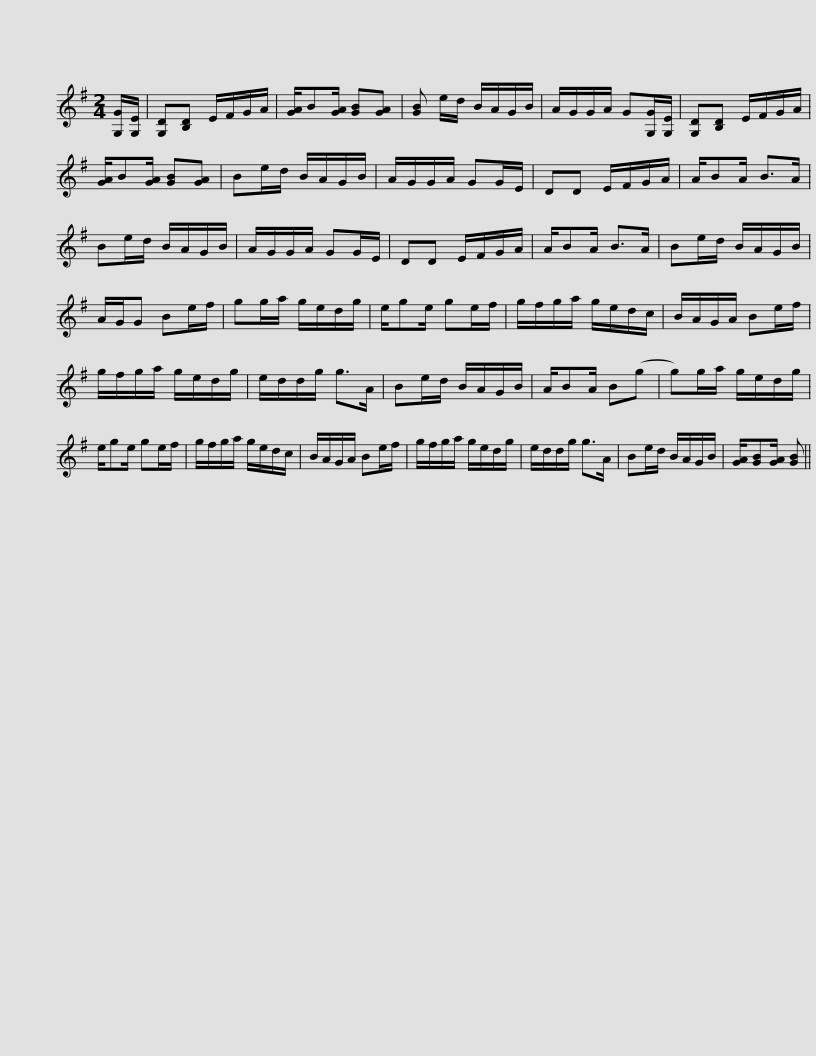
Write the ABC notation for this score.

X:1
L:1/8
M:2/4
I:linebreak $
K:G
V:1 treble
V:1
 [G,G]/[G,E]/ | [G,D][B,D] E/F/G/A/ | [GA]/B[GA]/ [GB][GA] | [GB] e/d/ B/A/G/B/ | A/G/G/A/ G[G,G]/[G,E]/ | %5
 [G,D][B,D] E/F/G/A/ | [GA]/B[GA]/ [GB][GA] |$ Be/d/ B/A/G/B/ | A/G/G/A/ GG/E/ | DD E/F/G/A/ | %10
 A/BA/ B>A | Be/d/ B/A/G/B/ | A/G/G/A/ GG/E/ | DD E/F/G/A/ |$ A/BA/ B>A | %15
 Be/d/ B/A/G/B/ | A/G/G Be/f/ | gg/a/ g/e/d/g/ | e/ge/ ge/f/ | g/f/g/a/ g/e/d/c/ | %20
 B/A/G/A/ Be/f/ |$ g/f/g/a/ g/e/d/g/ | e/d/d/g/ g>A | Be/d/ B/A/G/B/ | A/BA/ B(g | %25
 g)g/a/ g/e/d/g/ | e/ge/ ge/f/ | g/f/g/a/ g/e/d/c/ |$ B/A/G/A/ Be/f/ | g/f/g/a/ g/e/d/g/ | %30
 e/d/d/g/ g>A | Be/d/ B/A/G/B/ | [GA]/[GB][GA]/ [GB] || %33
